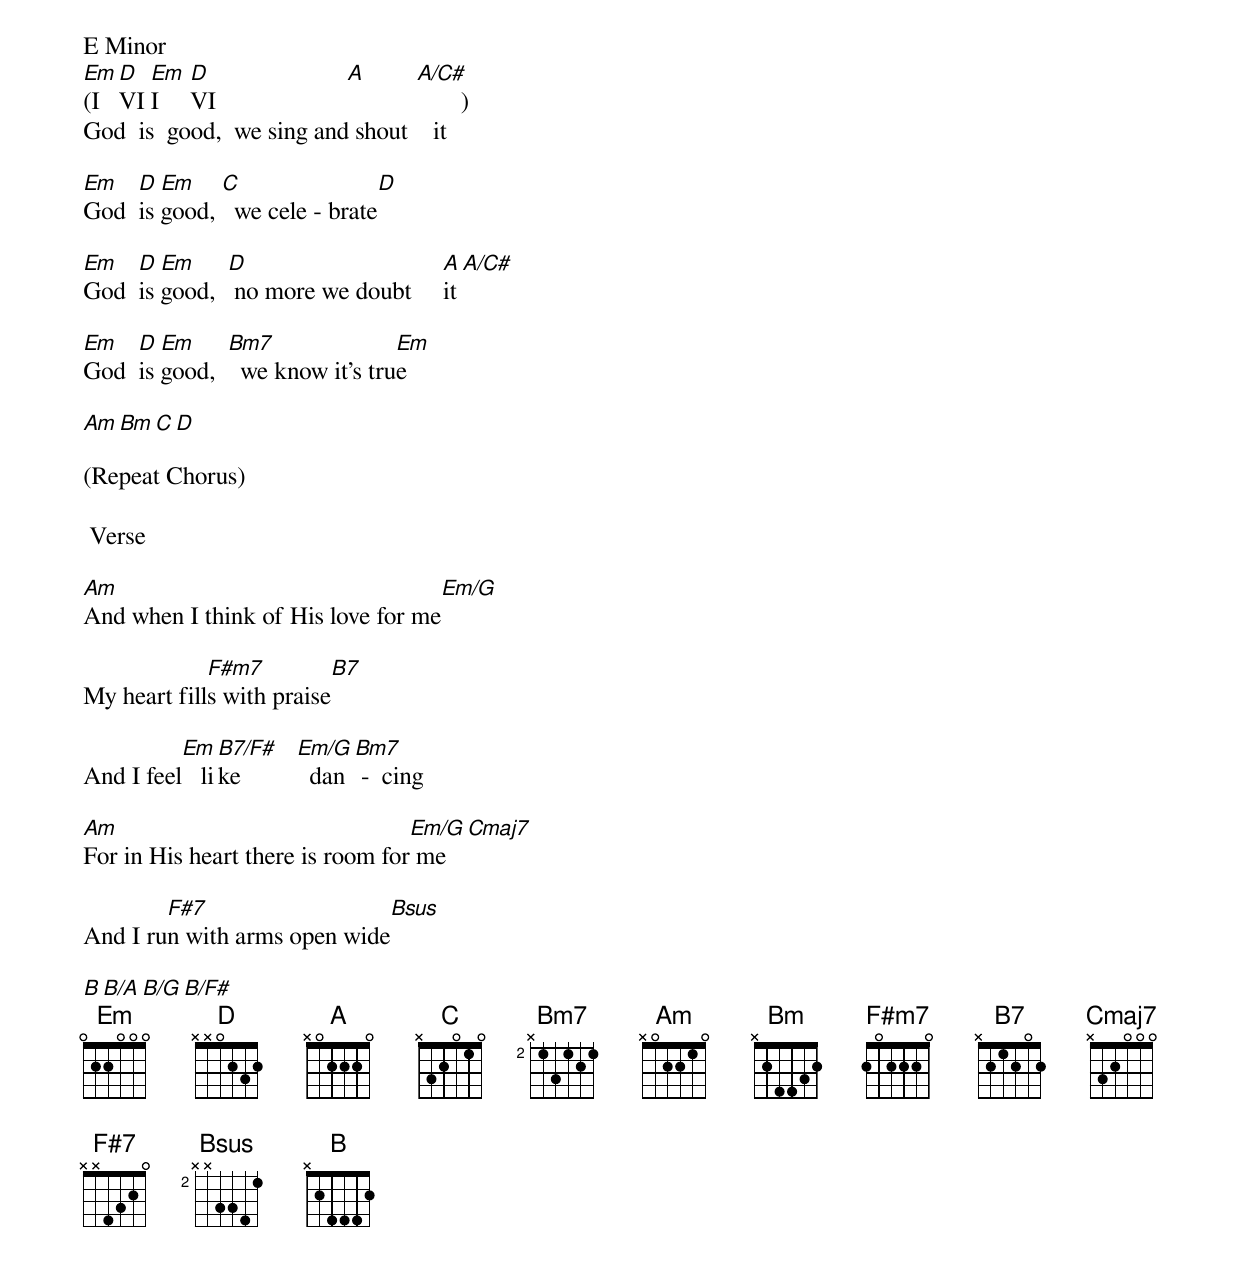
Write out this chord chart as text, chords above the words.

E Minor
Em   D  Em    D                      A       A/C#
(I   VI I     VI                                    )
God  is  good,  we sing and shout    it

Em   D  Em    C                  D
God  is good,   we cele - brate

Em   D  Em     D                     A       A/C#
God  is good,   no more we doubt     it

Em   D  Em     Bm7               Em
God  is good,    we know it’s true

Am  Bm  C  D

(Repeat Chorus)
<page break>
 Verse

Am                                 Em/G
And when I think of His love for me

             F#m7               B7
My heart fills with praise

          Em   B7/F#      Em/G  Bm7
And I feel   like           dan  -  cing

Am                                Em/G         Cmaj7
For in His heart there is room for me

        F#7                           Bsus
And I run with arms open wide

B   B/A   B/G   B/F#
